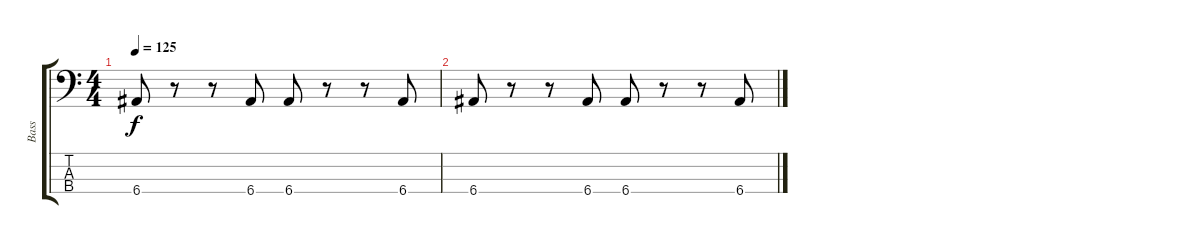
\track ("Bass" "Bass") {instrument electricbassfinger bank 211}
\staff {score tabs}
\tuning (G2 D2 A1 E1) {hide}
\ts (4 4)
\tempo 125
\clef f4
\ks c
6.4.8{dy f} r.8 r.8 6.4.8 6.4.8 r.8 r.8 6.4.8 |
6.4.8 r.8 r.8 6.4.8 6.4.8 r.8 r.8 6.4.8
